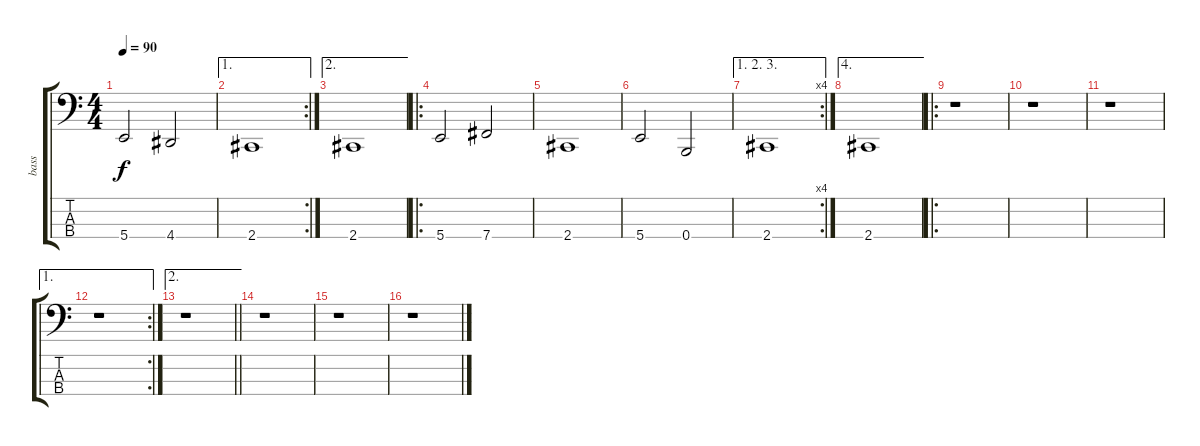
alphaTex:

\track ("bass" "bass") {instrument acousticguitarnylon}
\staff {score tabs}
\tuning (D2 A1 E1 B0) {hide}
\ts (4 4)
\tempo 90
\clef f4
\ks c
5.4.2{dy f} 4.4.2 |
\ae 1
\rc 2
2.4.1 |
\ae 2
2.4.1 |
\ro
5.4.2 7.4.2 |
2.4.1 |
5.4.2 0.4.2 |
\ae (1 2 3)
\rc 4
2.4.1 |
\ae 4
2.4.1 |
\ro
r.1 |
r.1 |
r.1 |
\ae 1
\rc 2
r.1 |
\ae 2
\barLineRight lightlight
r.1 |
r.1 |
r.1 |
r.1
